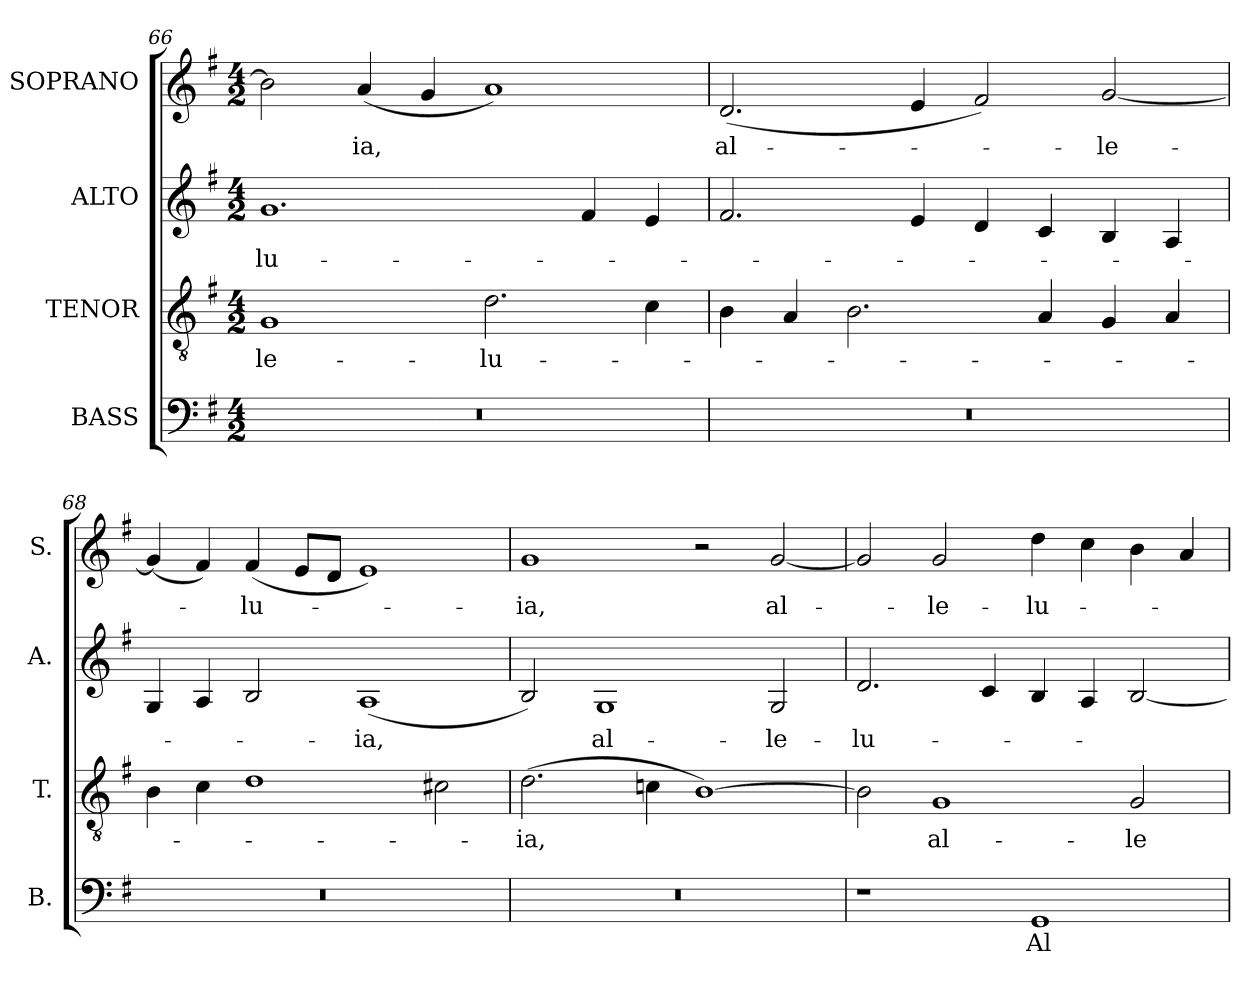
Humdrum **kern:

**kern	**text	**kern	**text	**kern	**text	**kern	**text
*part4	*part4	*part3	*part3	*part2	*part2	*part1	*part1
*staff4	*staff4	*staff3	*staff3	*staff2	*staff2	*staff1	*staff1
*I"BASS	*	*I"TENOR	*	*I"ALTO	*	*I"SOPRANO	*
*I'B.	*	*I'T.	*	*I'A.	*	*I'S.	*
!!LO:LB:g=z
*clefF4	*	*clefGv2	*	*clefG2	*	*clefG2	*
*	*	*ITrd7c12	*	*	*	*	*
*k[f#]	*	*k[f#]	*	*k[f#]	*	*k[f#]	*
*G:	*	*G:	*	*G:	*	*G:	*
*M4/2	*	*M4/2	*	*M4/2	*	*M4/2	*
=66	=66	=66	=66	=66	=66	=66	=66
!LO:N:vis=1	!	!	!	!	!	!	!
!	!	!	!LO:LY:b:color=#000000	!	!	!	!
!	!	!	!	!	!LO:LY:b:color=#000000	!	!
0r	.	1GGi	-le-	1.gi	-lu-	2bi\]	.
!	!	!	!	!	!	!	!LO:LY:b:color=#000000
.	.	.	.	.	.	(4ai/	-ia,
.	.	.	.	.	.	4gi/	.
!	!	!	!LO:LY:b:color=#000000	!	!	!	!
.	.	2.Di\	-lu-	.	.	1ai)	.
.	.	.	.	4f#i/	.	.	.
.	.	4Ci\	.	4ei/	.	.	.
=67	=67	=67	=67	=67	=67	=67	=67
!LO:N:vis=1	!	!	!	!	!	!	!
!	!	!	!	!	!	!	!LO:LY:b:color=#000000
0r	.	4BBi\	.	2.f#i/	.	(2.di/	al-
.	.	4AAi/	.	.	.	.	.
.	.	2.BBi\	.	.	.	.	.
.	.	.	.	4ei/	.	4ei/	.
.	.	.	.	4di/	.	2f#i/)	.
.	.	4AAi/	.	4ci/	.	.	.
!	!	!	!	!	!	!	!LO:LY:b:color=#000000
.	.	4GGi/	.	4Bi/	.	[2gi/	-le-
.	.	4AAi/	.	4Ai/	.	.	.
=68	=68	=68	=68	=68	=68	=68	=68
!LO:N:vis=1	!	!	!	!	!	!	!
0r	.	4BBi\	.	4Gi/	.	(4gi/]	.
.	.	4Ci\	.	4Ai/	.	4f#i/)	.
!	!	!	!	!	!	!	!LO:LY:b:color=#000000
.	.	1Di	.	2Bi/	.	(4f#i/	-lu-
.	.	.	.	.	.	8ei/L	.
.	.	.	.	.	.	8di/J	.
!	!	!	!	!	!LO:LY:b:color=#000000	!	!
.	.	.	.	(1Ai	-ia,	1ei)	.
.	.	2C#Xi\	.	.	.	.	.
=69	=69	=69	=69	=69	=69	=69	=69
!LO:N:vis=1	!	!	!	!	!	!	!
!	!	!	!LO:LY:b:color=#000000	!	!	!	!
!	!	!	!	!	!	!	!LO:LY:b:color=#000000
0r	.	(2.Di\	-ia,	2Bi/)	.	1gi	-ia,
!	!	!	!	!	!LO:LY:b:color=#000000	!	!
.	.	.	.	1Gi	al-	.	.
.	.	4Cni\	.	.	.	.	.
.	.	[1BBi)	.	.	.	2r	.
!	!	!	!	!	!LO:LY:b:color=#000000	!	!
!	!	!	!	!	!	!	!LO:LY:b:color=#000000
.	.	.	.	2Gi/	-le-	[2gi/	al-
=70	=70	=70	=70	=70	=70	=70	=70
!	!	!	!	!	!LO:LY:b:color=#000000	!	!
1r	.	2BBi\]	.	2.di/	-lu-	2gi/]	.
!	!	!	!LO:LY:b:color=#000000	!	!	!	!
!	!	!	!	!	!	!	!LO:LY:b:color=#000000
.	.	1GGi	al-	.	.	2gi/	-le-
.	.	.	.	4ci/	.	.	.
!	!LO:LY:b:color=#000000	!	!	!	!	!	!
!	!	!	!	!	!	!	!LO:LY:b:color=#000000
1GGi	-Al-	.	.	4Bi/	.	4ddi\	-lu-
.	.	.	.	4Ai/	.	4cci\	.
!	!	!	!LO:LY:b:color=#000000	!	!	!	!
.	.	2GGi/	-le-	[2Bi/	.	4bi\	.
.	.	.	.	.	.	4ai/	.
=	=	=	=	=	=	=	=
*-	*-	*-	*-	*-	*-	*-	*-
